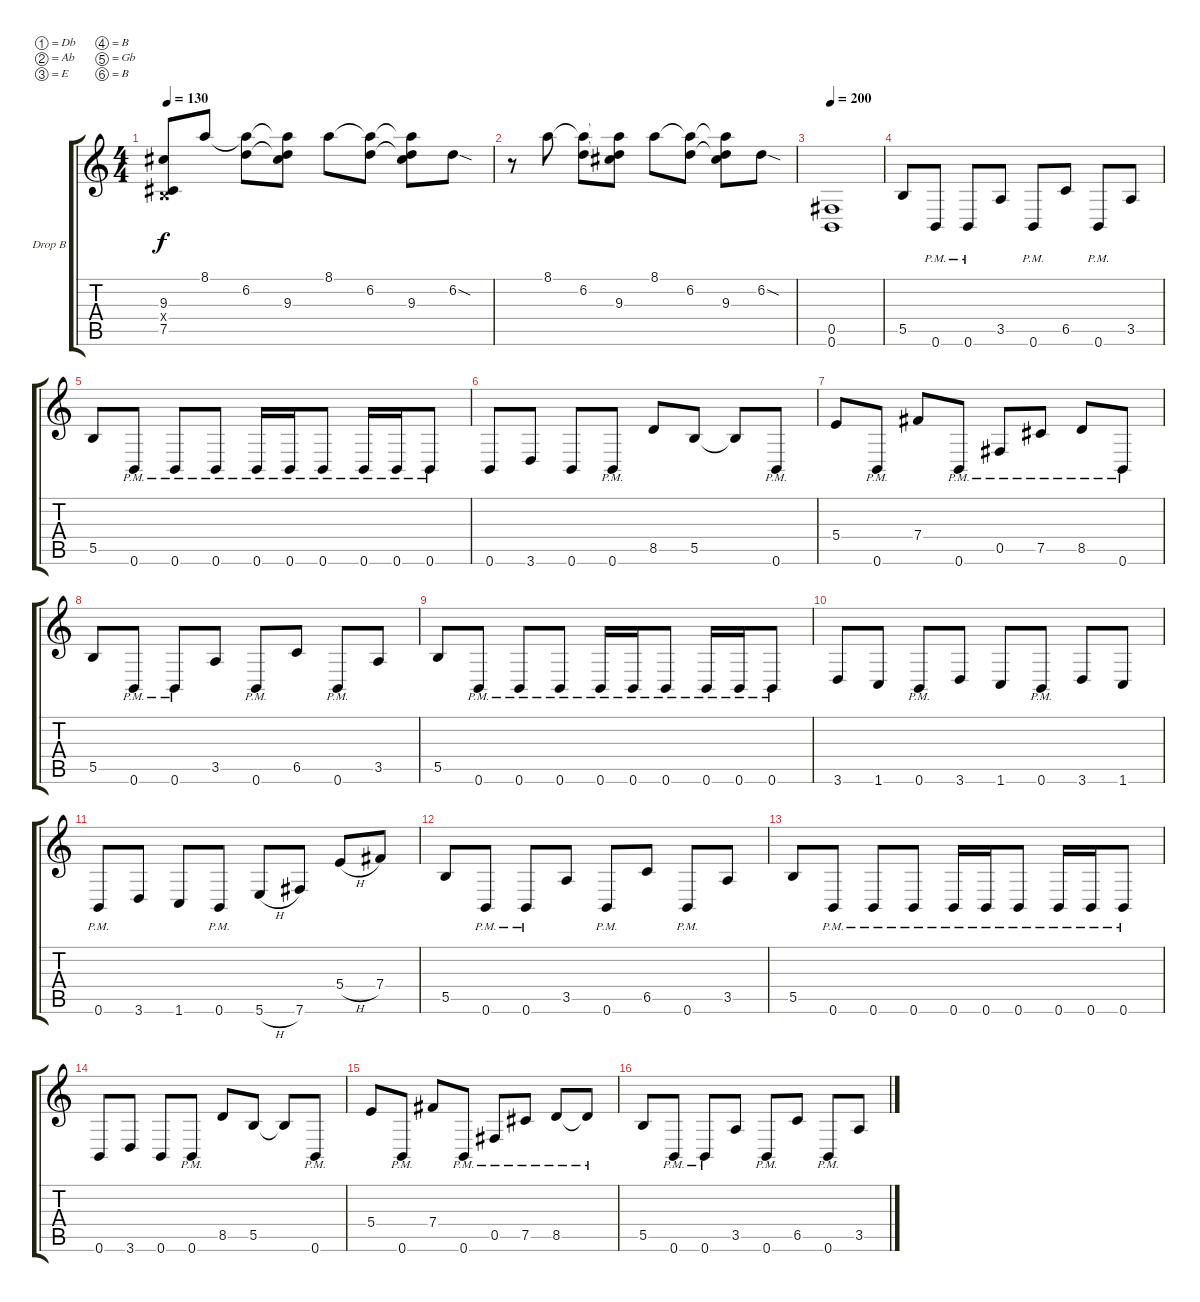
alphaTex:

\bracketExtendMode groupsimilarinstruments
\firstSystemTrackNameOrientation horizontal
\otherSystemsTrackNameOrientation horizontal
\track ("Mandolin" "Drop B") {instrument distortionguitar}
\staff {score tabs}
\tuning (Db4 Ab3 E3 B2 Gb2 B1)
\ts (4 4)
\tempo 130
\clef g2
\ks c
(9.3{t} 0.4{x t} 7.5{t}).8{dy f} 8.1.8 (6.2 8.1{t}).8 (9.3 8.1{t} 6.2{t}).8 8.1.8 (6.2 8.1{t}).8 (9.3 8.1{t} 6.2{t}).8 6.2{sod}.8 |
r.8 8.1.8 (6.2 8.1{t}).8 (9.3 8.1{t} 6.2{t}).8 8.1.8 (6.2 8.1{t}).8 (9.3 8.1{t} 6.2{t}).8 6.2{sod}.8 |
\tempo 200
(0.6 0.5).1 |
5.5.8 0.6{pm}.8 0.6{pm}.8 3.5.8 0.6{pm}.8 6.5.8 0.6{pm}.8 3.5.8 |
5.5.8 0.6{pm}.8 0.6{pm}.8 0.6{pm}.8 0.6{pm}.16 0.6{pm}.16 0.6{pm}.8 0.6{pm}.16 0.6{pm}.16 0.6{pm}.8 |
0.6.8 3.6.8 0.6.8 0.6{pm}.8 8.5.8 5.5.8 5.5{t}.8 0.6{pm}.8 |
5.4.8 0.6{pm}.8 7.4.8 0.6{pm}.8 0.5{pm}.8 7.5{pm}.8 8.5{pm}.8 0.6{pm}.8 |
5.5.8 0.6{pm}.8 0.6{pm}.8 3.5.8 0.6{pm}.8 6.5.8 0.6{pm}.8 3.5.8 |
5.5.8 0.6{pm}.8 0.6{pm}.8 0.6{pm}.8 0.6{pm}.16 0.6{pm}.16 0.6{pm}.8 0.6{pm}.16 0.6{pm}.16 0.6{pm}.8 |
3.6.8 1.6.8 0.6{pm}.8 3.6.8 1.6.8 0.6{pm}.8 3.6.8 1.6.8 |
0.6{pm}.8 3.6.8 1.6.8 0.6{pm}.8 5.6{h}.8 7.6.8 5.4{h}.8 7.4.8 |
5.5.8 0.6{pm}.8 0.6{pm}.8 3.5.8 0.6{pm}.8 6.5.8 0.6{pm}.8 3.5.8 |
5.5.8 0.6{pm}.8 0.6{pm}.8 0.6{pm}.8 0.6{pm}.16 0.6{pm}.16 0.6{pm}.8 0.6{pm}.16 0.6{pm}.16 0.6{pm}.8 |
0.6.8 3.6.8 0.6.8 0.6{pm}.8 8.5.8 5.5.8 5.5{t}.8 0.6{pm}.8 |
5.4.8 0.6{pm}.8 7.4.8 0.6{pm}.8 0.5{pm}.8 7.5{pm}.8 8.5{pm}.8 8.5{pm t}.8 |
5.5.8 0.6{pm}.8 0.6{pm}.8 3.5.8 0.6{pm}.8 6.5.8 0.6{pm}.8 3.5.8
